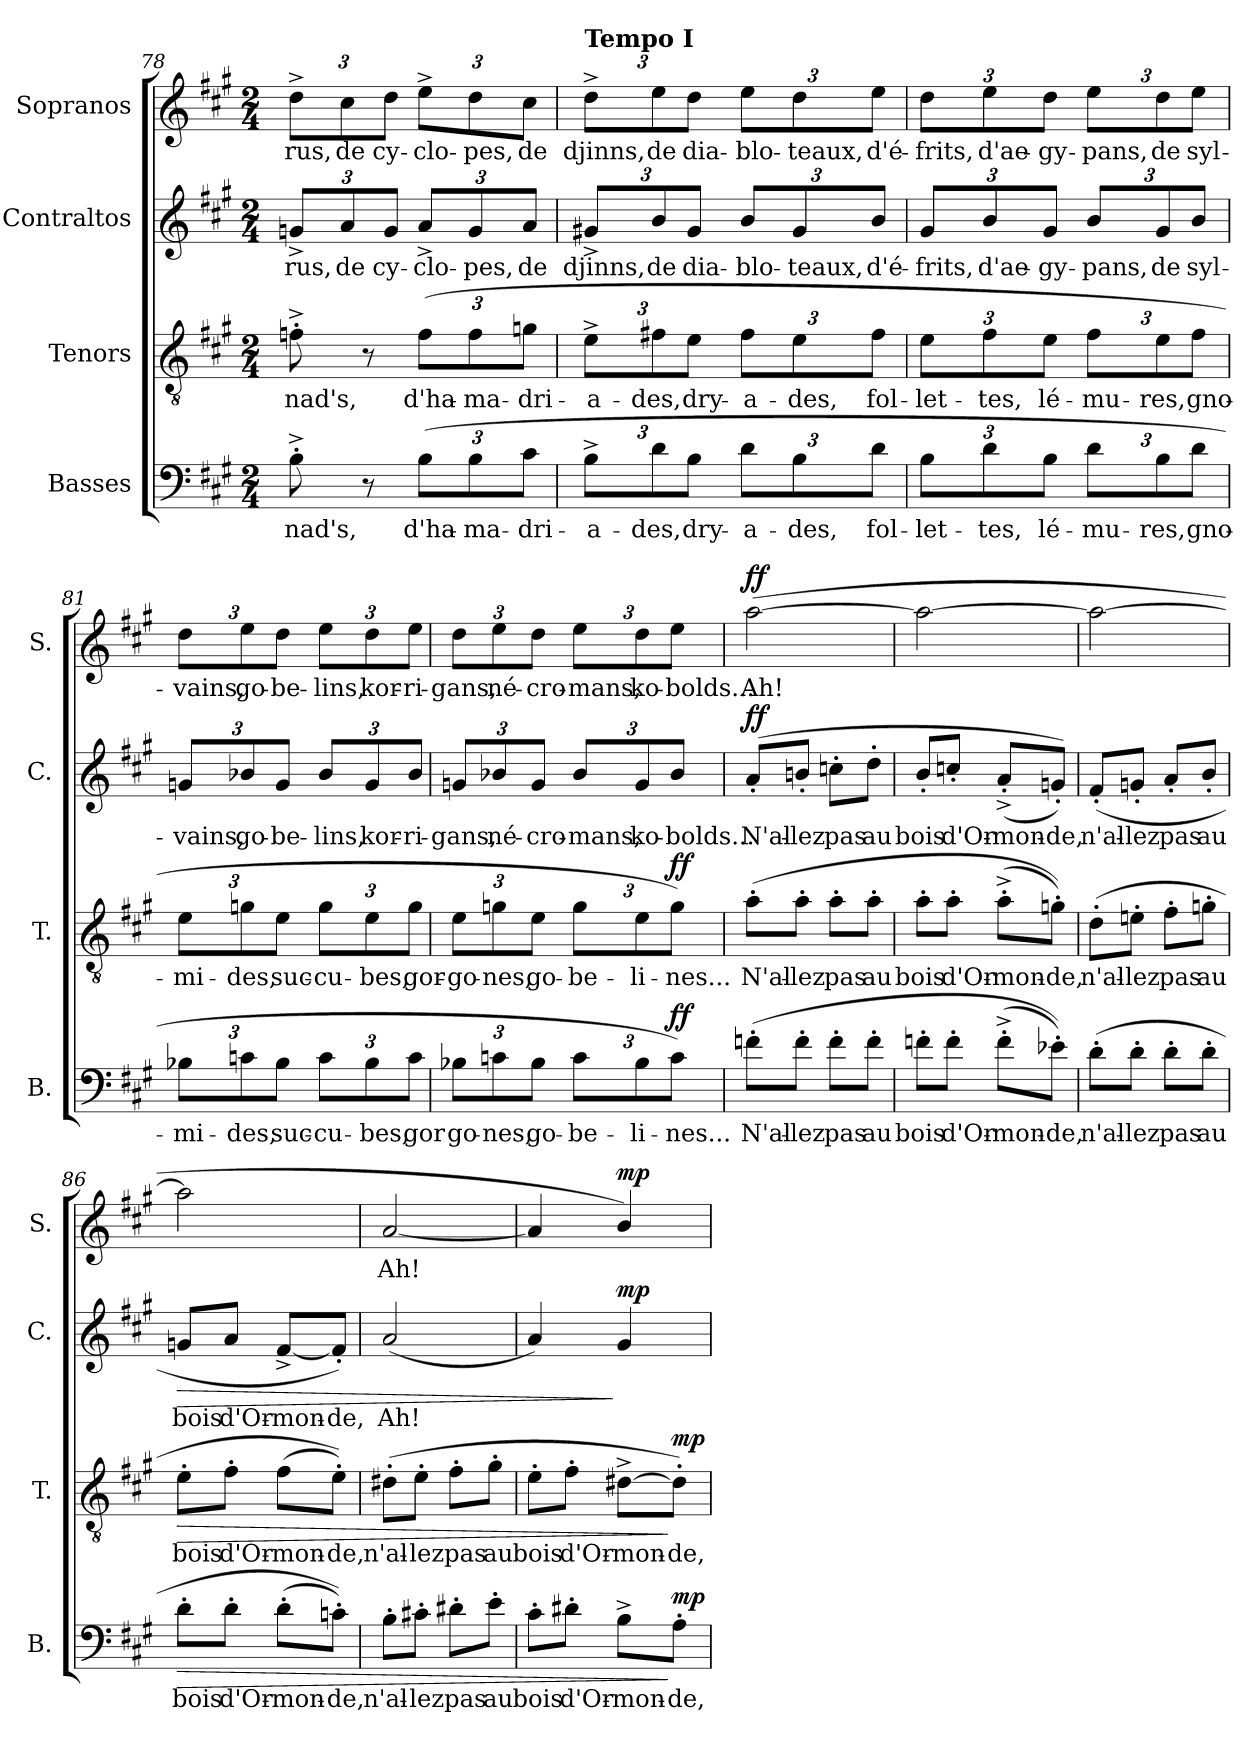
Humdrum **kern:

**kern	**text	**dynam	**kern	**text	**dynam	**kern	**text	**dynam	**kern	**text	**dynam
*part4	*part4	*part4	*part3	*part3	*part3	*part2	*part2	*part2	*part1	*part1	*part1
*staff4	*staff4	*staff4	*staff3	*staff3	*staff3	*staff2	*staff2	*staff2	*staff1	*staff1	*staff1
*I"Basses	*	*	*I"Tenors	*	*	*I"Contraltos	*	*	*I"Sopranos	*	*
*I'B.	*	*	*I'T.	*	*	*I'C.	*	*	*I'S.	*	*
*clefF4	*	*	*clefGv2	*	*	*clefG2	*	*	*clefG2	*	*
*	*	*	*ITrd7c12	*	*	*	*	*	*	*	*
*k[f#c#g#]	*	*	*k[f#c#g#]	*	*	*k[f#c#g#]	*	*	*k[f#c#g#]	*	*
*A:	*	*	*A:	*	*	*A:	*	*	*A:	*	*
*M2/4	*	*	*M2/4	*	*	*M2/4	*	*	*M2/4	*	*
=78	=78	=78	=78	=78	=78	=78	=78	=78	=78	=78	=78
!	!LO:LY:b	!	!	!LO:LY:b	!	!	!	!	!	!	!
*	*	*	*	*	*	*Xbrackettup	*	*	*	*	*
!	!	!	!	!	!	!	!LO:LY:b	!	!	!	!
*	*	*	*	*	*	*	*	*	*Xbrackettup	*	*
!	!	!	!	!	!	!	!	!	!	!LO:LY:b	!
8B'^\	-nad's,	.	8Fn'^\	-nad's,	.	12gn^/L	-rus,	.	12dd^\L	-rus,	.
!	!	!	!	!	!	!	!LO:LY:b	!	!	!LO:LY:b	!
.	.	.	.	.	.	12a/	de	.	12cc#\	de	.
8r	.	.	8r	.	.	.	.	.	.	.	.
!	!	!	!	!	!	!	!LO:LY:b	!	!	!LO:LY:b	!
.	.	.	.	.	.	12g/J	cy-	.	12dd\J	cy-	.
*Xbrackettup	*	*	*	*	*	*	*	*	*	*	*
!	!LO:LY:b	!	!	!	!	!	!	!	!	!	!
*	*	*	*Xbrackettup	*	*	*	*	*	*	*	*
!	!	!	!	!LO:LY:b	!	!	!LO:LY:b	!	!	!LO:LY:b	!
(>12B\L	d'ha-	.	(>12F\L	d'ha-	.	12a^/L	-clo-	.	12ee^\L	-clo-	.
!	!LO:LY:b	!	!	!LO:LY:b	!	!	!LO:LY:b	!	!	!LO:LY:b	!
12B\	-ma-	.	12F\	-ma-	.	12g/	-pes,	.	12dd\	-pes,	.
!	!LO:LY:b	!	!	!LO:LY:b	!	!	!LO:LY:b	!	!	!LO:LY:b	!
12c#\J	-dri-	.	12Gn\J	-dri-	.	12a/J	de	.	12cc#\J	de	.
!!LO:PB:g=z
=79	=79	=79	=79	=79	=79	=79	=79	=79	=79	=79	=79
!	!	!	!	!	!	!	!	!	!LO:TX:a:B:t=Tempo I	!	!
!	!LO:LY:b	!	!	!LO:LY:b	!	!	!LO:LY:b	!	!	!LO:LY:b	!
12B^\L	-a-	.	12E^\L	-a-	.	12g#X^/L	djinns,	.	12dd^\L	djinns,	.
!	!LO:LY:b	!	!	!LO:LY:b	!	!	!LO:LY:b	!	!	!LO:LY:b	!
12d\	-des,	.	12F#X\	-des,	.	12b/	de	.	12ee\	de	.
!	!LO:LY:b	!	!	!LO:LY:b	!	!	!LO:LY:b	!	!	!LO:LY:b	!
12B\J	dry-	.	12E\J	dry-	.	12g#/J	dia-	.	12dd\J	dia-	.
!	!LO:LY:b	!	!	!LO:LY:b	!	!	!LO:LY:b	!	!	!LO:LY:b	!
12d\L	-a-	.	12F#\L	-a-	.	12b/L	-blo-	.	12ee\L	-blo-	.
!	!LO:LY:b	!	!	!LO:LY:b	!	!	!LO:LY:b	!	!	!LO:LY:b	!
12B\	-des,	.	12E\	-des,	.	12g#/	-teaux,	.	12dd\	-teaux,	.
!	!LO:LY:b	!	!	!LO:LY:b	!	!	!LO:LY:b	!	!	!LO:LY:b	!
12d\J	fol-	.	12F#\J	fol-	.	12b/J	d'é-	.	12ee\J	d'é-	.
=80	=80	=80	=80	=80	=80	=80	=80	=80	=80	=80	=80
!	!LO:LY:b	!	!	!LO:LY:b	!	!	!LO:LY:b	!	!	!LO:LY:b	!
12B\L	-let-	.	12E\L	-let-	.	12g#/L	-frits,	.	12dd\L	-frits,	.
!	!LO:LY:b	!	!	!LO:LY:b	!	!	!LO:LY:b	!	!	!LO:LY:b	!
12d\	-tes,	.	12F#\	-tes,	.	12b/	d'ae-	.	12ee\	d'ae-	.
!	!LO:LY:b	!	!	!LO:LY:b	!	!	!LO:LY:b	!	!	!LO:LY:b	!
12B\J	lé-	.	12E\J	lé-	.	12g#/J	-gy-	.	12dd\J	-gy-	.
!	!LO:LY:b	!	!	!LO:LY:b	!	!	!LO:LY:b	!	!	!LO:LY:b	!
12d\L	-mu-	.	12F#\L	-mu-	.	12b/L	-pans,	.	12ee\L	-pans,	.
!	!LO:LY:b	!	!	!LO:LY:b	!	!	!LO:LY:b	!	!	!LO:LY:b	!
12B\	-res,	.	12E\	-res,	.	12g#/	de	.	12dd\	de	.
!	!LO:LY:b	!	!	!LO:LY:b	!	!	!LO:LY:b	!	!	!LO:LY:b	!
12d\J	gno-	.	12F#\J	gno-	.	12b/J	syl-	.	12ee\J	syl-	.
=81	=81	=81	=81	=81	=81	=81	=81	=81	=81	=81	=81
!	!LO:LY:b	!	!	!LO:LY:b	!	!	!LO:LY:b	!	!	!LO:LY:b	!
12B-X\L	-mi-	.	12E\L	-mi-	.	12gn/L	-vains,	.	12dd\L	-vains,	.
!	!LO:LY:b	!	!	!LO:LY:b	!	!	!LO:LY:b	!	!	!LO:LY:b	!
12cn\	-des,	.	12Gn\	-des,	.	12b-X/	go-	.	12ee\	go-	.
!	!LO:LY:b	!	!	!LO:LY:b	!	!	!LO:LY:b	!	!	!LO:LY:b	!
12B-\J	suc-	.	12E\J	suc-	.	12g/J	-be-	.	12dd\J	-be-	.
!	!LO:LY:b	!	!	!LO:LY:b	!	!	!LO:LY:b	!	!	!LO:LY:b	!
12c\L	-cu-	.	12G\L	-cu-	.	12b-/L	-lins,	.	12ee\L	-lins,	.
!	!LO:LY:b	!	!	!LO:LY:b	!	!	!LO:LY:b	!	!	!LO:LY:b	!
12B-\	-bes,	.	12E\	-bes,	.	12g/	kor-	.	12dd\	kor-	.
!	!LO:LY:b	!	!	!LO:LY:b	!	!	!LO:LY:b	!	!	!LO:LY:b	!
12c\J	gor	.	12G\J	gor-	.	12b-/J	-ri-	.	12ee\J	-ri-	.
!!LO:PB:g=z
=82	=82	=82	=82	=82	=82	=82	=82	=82	=82	=82	=82
!	!LO:LY:b	!	!	!LO:LY:b	!	!	!LO:LY:b	!	!	!LO:LY:b	!
12B-X\L	go-	.	12E\L	-go-	.	12gn/L	-gans,	.	12dd\L	-gans,	.
!	!LO:LY:b	!	!	!LO:LY:b	!	!	!LO:LY:b	!	!	!LO:LY:b	!
12cn\	-nes,	.	12Gn\	-nes,	.	12b-X/	né-	.	12ee\	né-	.
!	!LO:LY:b	!	!	!LO:LY:b	!	!	!LO:LY:b	!	!	!LO:LY:b	!
12B-\J	go-	.	12E\J	go-	.	12g/J	-cro-	.	12dd\J	-cro-	.
!	!LO:LY:b	!	!	!LO:LY:b	!	!	!LO:LY:b	!	!	!LO:LY:b	!
12c\L	-be-	.	12G\L	-be-	.	12b-/L	-mans,	.	12ee\L	-mans,	.
!	!LO:LY:b	!	!	!LO:LY:b	!	!	!LO:LY:b	!	!	!LO:LY:b	!
12B-\	-li-	.	12E\	-li-	.	12g/	ko-	.	12dd\	ko-	.
!	!LO:LY:b	!LO:DY:b	!	!LO:LY:b	!LO:DY:b	!	!LO:LY:b	!	!	!LO:LY:b	!
12c\J)	-nes...	ff	12G\J)	-nes...	ff	12b-/J	-bolds...	.	12ee\J	-bolds...	.
=83	=83	=83	=83	=83	=83	=83	=83	=83	=83	=83	=83
!	!LO:LY:b	!	!	!LO:LY:b	!	!	!LO:LY:b	!LO:DY:b	!	!LO:LY:b	!LO:DY:b
(>8fn'\L	N'al-	.	(>8A'\L	N'al-	.	(>8a'/L	N'al-	ff	(>[2aa\	Ah!	ff
!	!LO:LY:b	!	!	!LO:LY:b	!	!	!LO:LY:b	!	!	!	!
8f'\J	-lez	.	8A'\J	-lez	.	8bn'/J	-lez	.	.	.	.
!	!LO:LY:b	!	!	!LO:LY:b	!	!	!LO:LY:b	!	!	!	!
8f'\L	pas	.	8A'\L	pas	.	8ccn'\L	pas	.	.	.	.
!	!LO:LY:b	!	!	!LO:LY:b	!	!	!LO:LY:b	!	!	!	!
8f'\J	au	.	8A'\J	au	.	8dd'\J	au	.	.	.	.
=84	=84	=84	=84	=84	=84	=84	=84	=84	=84	=84	=84
!	!LO:LY:b	!	!	!LO:LY:b	!	!	!LO:LY:b	!	!	!	!
8fn'\L	bois	.	8A'\L	bois	.	8b'/L	bois	.	2aa\_	.	.
!	!LO:LY:b	!	!	!LO:LY:b	!	!	!LO:LY:b	!	!	!	!
8f'\J	d'Or-	.	8A'\J	d'Or-	.	8ccn'/J	d'Or-	.	.	.	.
!	!LO:LY:b	!	!	!LO:LY:b	!	!	!LO:LY:b	!	!	!	!
(>8f'^\L	-mon-	.	(>8A'^\L	-mon-	.	(<8a'^/L	-mon-	.	.	.	.
!	!LO:LY:b	!	!	!LO:LY:b	!	!	!LO:LY:b	!	!	!	!
8e-X'\J))	-de,	.	8Gn'\J))	-de,	.	8gn'/J))	-de,	.	.	.	.
=85	=85	=85	=85	=85	=85	=85	=85	=85	=85	=85	=85
!	!LO:LY:b	!	!	!LO:LY:b	!	!	!LO:LY:b	!	!	!	!
(>8d'\L	n'al-	.	(>8D'\L	n'al-	.	(>8f#'/L	n'al-	.	2aa\_	.	.
!	!LO:LY:b	!	!	!LO:LY:b	!	!	!LO:LY:b	!	!	!	!
8d'\J	-lez	.	8En'\J	-lez	.	8gn'/J	-lez	.	.	.	.
!	!LO:LY:b	!	!	!LO:LY:b	!	!	!LO:LY:b	!	!	!	!
8d'\L	pas	.	8F#'\L	pas	.	8a'/L	pas	.	.	.	.
!	!LO:LY:b	!	!	!LO:LY:b	!	!	!LO:LY:b	!	!	!	!
8d'\J	au	.	8Gn'\J	au	.	8b'/J	au	.	.	.	.
!!LO:LB:g=z
=86	=86	=86	=86	=86	=86	=86	=86	=86	=86	=86	=86
!	!LO:LY:b	!LO:HP:b	!	!LO:LY:b	!LO:HP:b	!	!LO:LY:b	!LO:HP:b	!	!	!
8d'\L	bois	>	8E'\L	bois	>	8gn/L	bois	>	2aa\]	.	.
!	!LO:LY:b	!	!	!LO:LY:b	!	!	!LO:LY:b	!	!	!	!
8d'\J	d'Or-	.	8F#'\J	d'Or-	.	8a/J	d'Or-	.	.	.	.
!	!LO:LY:b	!	!	!LO:LY:b	!	!	!LO:LY:b	!	!	!	!
(>8d'\L	-mon-	.	(>8F#\L	-mon-	.	[8f#^/L	-mon-	.	.	.	.
!	!LO:LY:b	!	!	!LO:LY:b	!	!	!LO:LY:b	!	!	!	!
8cn'\J))	-de,	.	8E'\J))	-de,	.	8f#'/J])	-de,	.	.	.	.
=87	=87	=87	=87	=87	=87	=87	=87	=87	=87	=87	=87
!	!LO:LY:b	!	!	!LO:LY:b	!	!	!LO:LY:b	!	!	!LO:LY:b	!
8B'\L	n'al-	.	(>8D#X'\L	n'al-	.	(<2a/	Ah!	.	[2a/	Ah!	.
!	!LO:LY:b	!	!	!LO:LY:b	!	!	!	!	!	!	!
8c#X'\J	-lez	.	8E'\J	-lez	.	.	.	.	.	.	.
!	!LO:LY:b	!	!	!LO:LY:b	!	!	!	!	!	!	!
8d#X'\L	pas	.	8F#'\L	pas	.	.	.	.	.	.	.
!	!LO:LY:b	!	!	!LO:LY:b	!	!	!	!	!	!	!
8e'\J	au	.	8G#'\J	au	.	.	.	.	.	.	.
=88	=88	=88	=88	=88	=88	=88	=88	=88	=88	=88	=88
!	!LO:LY:b	!	!	!LO:LY:b	!	!	!	!	!	!	!
8c#'\L	bois	.	8E'\L	bois	.	4a/)	.	.	4a/]	.	.
!	!LO:LY:b	!	!	!LO:LY:b	!	!	!	!	!	!	!
8d#X'\J	d'Or-	.	8F#'\J	d'Or-	.	.	.	.	.	.	.
!	!LO:LY:b	!	!	!LO:LY:b	!	!	!	!LO:DY:n=1:b	!	!	!LO:DY:b
8B^\L	-mon-	.	[8D#X^\L	-mon-	.	4g#/	.	] mp	4b/)	.	mp
!	!LO:LY:b	!LO:DY:n=1:b	!	!LO:LY:b	!LO:DY:n=1:b	!	!	!	!	!	!
8A'\J	-de,	] mp	8D#'\J])	-de,	] mp	.	.	.	.	.	.
=	=	=	=	=	=	=	=	=	=	=	=
*-	*-	*-	*-	*-	*-	*-	*-	*-	*-	*-	*-
